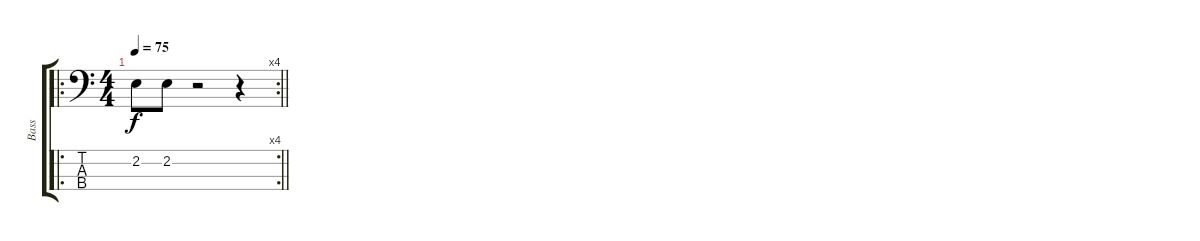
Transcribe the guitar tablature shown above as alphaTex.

\track ("Bass" "Bass") {instrument electricbassfinger}
\staff {score tabs}
\tuning (G2 D2 A1 E1) {hide}
\ro
\rc 4
\ts (4 4)
\tempo 75
\clef f4
\barLineRight lightlight
\ks c
2.2.8{dy f} 2.2.8 r.2 r.4
